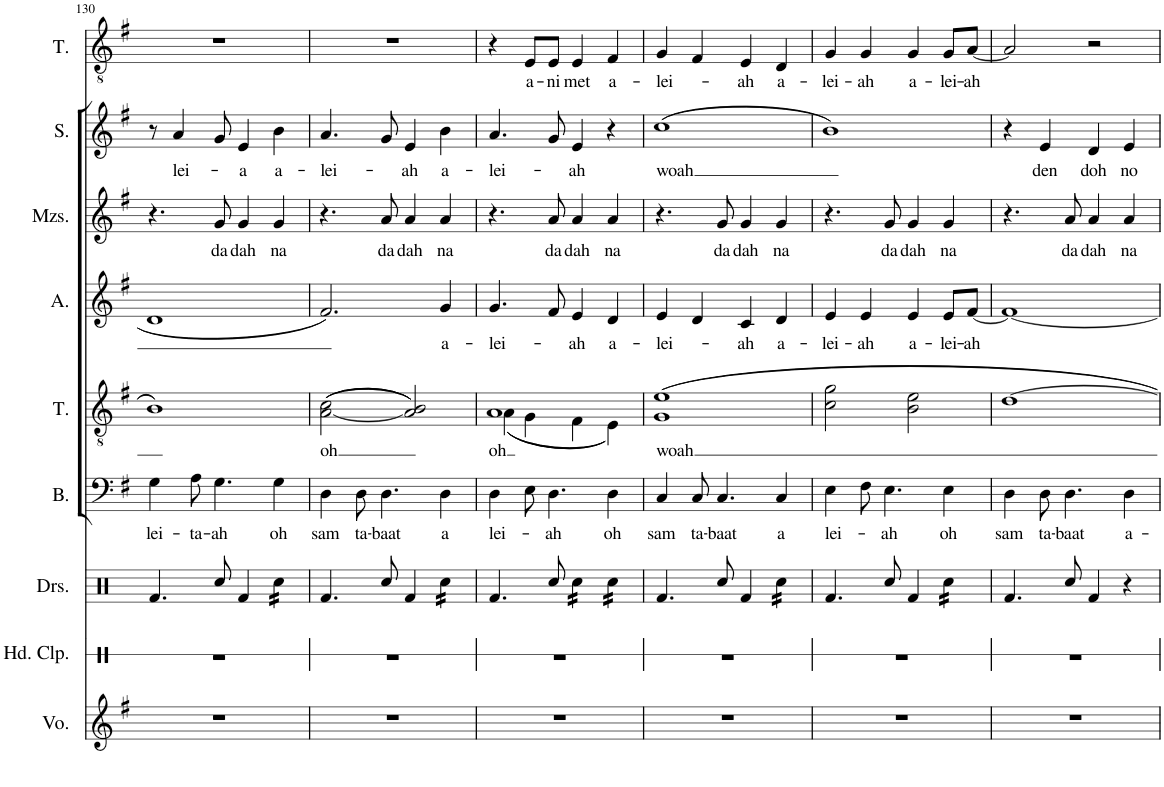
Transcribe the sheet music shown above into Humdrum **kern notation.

**kern	**kern	**kern	**kern	**text	**kern	**text	**kern	**text	**kern	**text	**kern	**text	**kern	**text
*part9	*part8	*part7	*part6	*part6	*part5	*part5	*part4	*part4	*part3	*part3	*part2	*part2	*part1	*part1
*staff9	*staff8	*staff7	*staff6	*staff6	*staff5	*staff5	*staff4	*staff4	*staff3	*staff3	*staff2	*staff2	*staff1	*staff1
*I"Voice	*I"Hand Clap	*I"Drumset	*I"Bass	*	*I"Tenor	*	*I"Alto	*	*I"Mezzo-soprano	*	*I"Soprano	*	*I"Tenor	*
*I'Vo.	*I'Hd. Clp.	*I'Drs.	*I'B.	*	*I'T.	*	*I'A.	*	*I'Mzs.	*	*I'S.	*	*I'T.	*
!!LO:PB:g=z
*clefG2	*clefX	*clefX	*clefF4	*	*clefGv2	*	*clefG2	*	*clefG2	*	*clefG2	*	*clefGv2	*
*k[f#]	*k[]	*k[]	*k[f#]	*	*k[f#]	*	*k[f#]	*	*k[f#]	*	*k[f#]	*	*k[f#]	*
*M4/4	*M4/4	*M4/4	*M4/4	*	*M4/4	*	*M4/4	*	*M4/4	*	*M4/4	*	*M4/4	*
*met(c)	*met(c)	*met(c)	*met(c)	*	*met(c)	*	*met(c)	*	*met(c)	*	*met(c)	*	*met(c)	*
=130	=130	=130	=130	=130	=130	=130	=130	=130	=130	=130	=130	=130	=130	=130
!	!	!	!	!LO:LY:b	!	!	!	!	!	!	!	!	!	!
1r	1r	4.Rf/	4G\	lei-	1B	.	1d	.	4.r	.	8r	.	1r	.
!	!	!	!	!	!	!	!	!	!	!	!	!LO:LY:b	!	!
.	.	.	.	.	.	.	.	.	.	.	4a/	lei-	.	.
!	!	!	!	!LO:LY:b	!	!	!	!	!	!	!	!	!	!
.	.	.	8A\	-ta-	.	.	.	.	.	.	.	.	.	.
!	!	!	!	!LO:LY:b	!	!	!	!	!	!LO:LY:b	!	!	!	!
.	.	8Rcc/	4.G\	-ah	.	.	.	.	8g/	da	8g/	.	.	.
!	!	!	!	!	!	!	!	!	!	!LO:LY:b	!	!LO:LY:b	!	!
.	.	4Rf/	.	.	.	.	.	.	4g/	dah	4e/	-a	.	.
!	!	!	!	!LO:LY:b	!	!	!	!	!	!LO:LY:b	!	!LO:LY:b	!	!
*	*	*tremolo	*	*	*	*	*	*	*	*	*	*	*	*
.	.	16Rcc\LL	4G\	oh	.	.	.	.	4g/	na	4b\	a-	.	.
.	.	16Rcc\	.	.	.	.	.	.	.	.	.	.	.	.
.	.	16Rcc\	.	.	.	.	.	.	.	.	.	.	.	.
.	.	16Rcc\JJ	.	.	.	.	.	.	.	.	.	.	.	.
*	*	*Xtremolo	*	*	*	*	*	*	*	*	*	*	*	*
=131	=131	=131	=131	=131	=131	=131	=131	=131	=131	=131	=131	=131	=131	=131
!	!	!	!	!LO:LY:b	!	!LO:LY:b	!	!	!	!	!	!LO:LY:b	!	!
1r	1r	4.Rf/	4D\	sam	((([2A\ 2c\	oh	2.f#/	.	4.r	.	4.a/	-lei-	1r	.
!	!	!	!	!LO:LY:b	!	!	!	!	!	!	!	!	!	!
.	.	.	8D\	ta-	.	.	.	.	.	.	.	.	.	.
!	!	!	!	!LO:LY:b	!	!	!	!	!	!LO:LY:b	!	!	!	!
.	.	8Rcc/	4.D\	-baat	.	.	.	.	8a/	da	8g/	.	.	.
!	!	!	!	!	!	!	!	!	!	!LO:LY:b	!	!LO:LY:b	!	!
.	.	4Rf/	.	.	2A/] 2B/)))	.	.	.	4a/	dah	4e/	-ah	.	.
!	!	!	!	!LO:LY:b	!	!	!	!LO:LY:b	!	!LO:LY:b	!	!LO:LY:b	!	!
*	*	*tremolo	*	*	*	*	*	*	*	*	*	*	*	*
.	.	16Rcc\LL	4D\	a	.	.	4g/	a-	4a/	na	4b\	a-	.	.
.	.	16Rcc\	.	.	.	.	.	.	.	.	.	.	.	.
.	.	16Rcc\	.	.	.	.	.	.	.	.	.	.	.	.
.	.	16Rcc\JJ	.	.	.	.	.	.	.	.	.	.	.	.
*	*	*Xtremolo	*	*	*	*	*	*	*	*	*	*	*	*
=132	=132	=132	=132	=132	=132	=132	=132	=132	=132	=132	=132	=132	=132	=132
!	!	!	!	!LO:LY:b	!	!LO:LY:b	!	!LO:LY:b	!	!	!	!LO:LY:b	!	!
*	*	*	*	*	*^	*	*	*	*	*	*	*	*	*
1r	1r	4.Rf/	4D\	lei-	1A	(((4A\	oh	4.g/	-lei-	4.r	.	4.a/	-lei-	4r	.
!	!	!	!	!	!	!	!	!	!	!	!	!	!	!	!LO:LY:b
.	.	.	8E\	.	.	4G\	.	.	.	.	.	.	.	8E/L	a-
!	!	!	!	!LO:LY:b	!	!	!	!	!	!	!LO:LY:b	!	!	!	!LO:LY:b
.	.	8Rcc/	4.D\	-ah	.	.	.	8f#/	.	8a/	da	8g/	.	8E/J	-ni
!	!	!	!	!	!	!	!	!	!LO:LY:b	!	!LO:LY:b	!	!LO:LY:b	!	!LO:LY:b
*	*	*tremolo	*	*	*	*	*	*	*	*	*	*	*	*	*
.	.	16Rcc\LL	.	.	.	4F#\	.	4e/	-ah	4a/	dah	4e/	-ah	4E/	met
.	.	16Rcc\	.	.	.	.	.	.	.	.	.	.	.	.	.
.	.	16Rcc\	.	.	.	.	.	.	.	.	.	.	.	.	.
.	.	16Rcc\JJ	.	.	.	.	.	.	.	.	.	.	.	.	.
!	!	!	!	!LO:LY:b	!	!	!	!	!LO:LY:b	!	!LO:LY:b	!	!	!	!LO:LY:b
.	.	16Rcc\LL	4D\	oh	.	4E\)))	.	4d/	a-	4a/	na	4r	.	4F#/	a-
.	.	16Rcc\	.	.	.	.	.	.	.	.	.	.	.	.	.
.	.	16Rcc\	.	.	.	.	.	.	.	.	.	.	.	.	.
.	.	16Rcc\JJ	.	.	.	.	.	.	.	.	.	.	.	.	.
*	*	*Xtremolo	*	*	*	*	*	*	*	*	*	*	*	*	*
=133	=133	=133	=133	=133	=133	=133	=133	=133	=133	=133	=133	=133	=133	=133	=133
!	!	!	!	!LO:LY:b	!	!	!LO:LY:b	!	!LO:LY:b	!	!	!	!LO:LY:b	!	!LO:LY:b
*	*	*	*	*	*v	*v	*	*	*	*	*	*	*	*	*
1r	1r	4.Rf/	4C/	sam	1G 1e	woah	4e/	-lei-	4.r	.	((1cc	woah	4G/	-lei-
!	!	!	!	!LO:LY:b	!	!	!	!	!	!	!	!	!	!
.	.	.	8C/	ta-	.	.	4d/	.	.	.	.	.	4F#/	.
!	!	!	!	!LO:LY:b	!	!	!	!	!	!LO:LY:b	!	!	!	!
.	.	8Rcc/	4.C/	-baat	.	.	.	.	8g/	da	.	.	.	.
!	!	!	!	!	!	!	!	!LO:LY:b	!	!LO:LY:b	!	!	!	!LO:LY:b
.	.	4Rf/	.	.	.	.	4c/	-ah	4g/	dah	.	.	4E/	-ah
!	!	!	!	!LO:LY:b	!	!	!	!LO:LY:b	!	!LO:LY:b	!	!	!	!LO:LY:b
*	*	*tremolo	*	*	*	*	*	*	*	*	*	*	*	*
.	.	16Rcc\LL	4C/	a	.	.	4d/	a-	4g/	na	.	.	4D/	a-
.	.	16Rcc\	.	.	.	.	.	.	.	.	.	.	.	.
.	.	16Rcc\	.	.	.	.	.	.	.	.	.	.	.	.
.	.	16Rcc\JJ	.	.	.	.	.	.	.	.	.	.	.	.
*	*	*Xtremolo	*	*	*	*	*	*	*	*	*	*	*	*
=134	=134	=134	=134	=134	=134	=134	=134	=134	=134	=134	=134	=134	=134	=134
!	!	!	!	!LO:LY:b	!	!	!	!LO:LY:b	!	!	!	!	!	!LO:LY:b
1r	1r	4.Rf/	4E\	lei-	2c\ 2g\	.	4e/	-lei-	4.r	.	1b))	.	4G/	-lei-
!	!	!	!	!	!	!	!	!LO:LY:b	!	!	!	!	!	!LO:LY:b
.	.	.	8F#\	.	.	.	4e/	-ah	.	.	.	.	4G/	-ah
!	!	!	!	!LO:LY:b	!	!	!	!	!	!LO:LY:b	!	!	!	!
.	.	8Rcc/	4.E\	-ah	.	.	.	.	8g/	da	.	.	.	.
!	!	!	!	!	!	!	!	!LO:LY:b	!	!LO:LY:b	!	!	!	!LO:LY:b
.	.	4Rf/	.	.	2B\ 2e\	.	4e/	a-	4g/	dah	.	.	4G/	a-
!	!	!	!	!LO:LY:b	!	!	!	!LO:LY:b	!	!LO:LY:b	!	!	!	!LO:LY:b
*	*	*tremolo	*	*	*	*	*	*	*	*	*	*	*	*
.	.	16Rcc\LL	4E\	oh	.	.	8e/L	-lei-	4g/	na	.	.	8G/L	-lei-
.	.	16Rcc\	.	.	.	.	.	.	.	.	.	.	.	.
!	!	!	!	!	!	!	!	!LO:LY:b	!	!	!	!	!	!LO:LY:b
.	.	16Rcc\	.	.	.	.	[8f#/J	-ah	.	.	.	.	[8A/J	-ah
.	.	16Rcc\JJ	.	.	.	.	.	.	.	.	.	.	.	.
*	*	*Xtremolo	*	*	*	*	*	*	*	*	*	*	*	*
=135	=135	=135	=135	=135	=135	=135	=135	=135	=135	=135	=135	=135	=135	=135
!	!	!	!	!LO:LY:b	!	!	!	!	!	!	!	!	!	!
1r	1r	4.Rf/	4D\	sam	[1d	.	1f#_	.	4.r	.	4r	.	2A/]	.
!	!	!	!	!LO:LY:b	!	!	!	!	!	!	!	!LO:LY:b	!	!
.	.	.	8D\	ta-	.	.	.	.	.	.	4e/	den	.	.
!	!	!	!	!LO:LY:b	!	!	!	!	!	!LO:LY:b	!	!	!	!
.	.	8Rcc/	4.D\	-baat	.	.	.	.	8a/	da	.	.	.	.
!	!	!	!	!	!	!	!	!	!	!LO:LY:b	!	!LO:LY:b	!	!
.	.	4Rf/	.	.	.	.	.	.	4a/	dah	4d/	doh	2r	.
!	!	!	!	!LO:LY:b	!	!	!	!	!	!LO:LY:b	!	!LO:LY:b	!	!
.	.	4r	4D\	a-	.	.	.	.	4a/	na	4e/	no	.	.
=	=	=	=	=	=	=	=	=	=	=	=	=	=	=
*-	*-	*-	*-	*-	*-	*-	*-	*-	*-	*-	*-	*-	*-	*-
